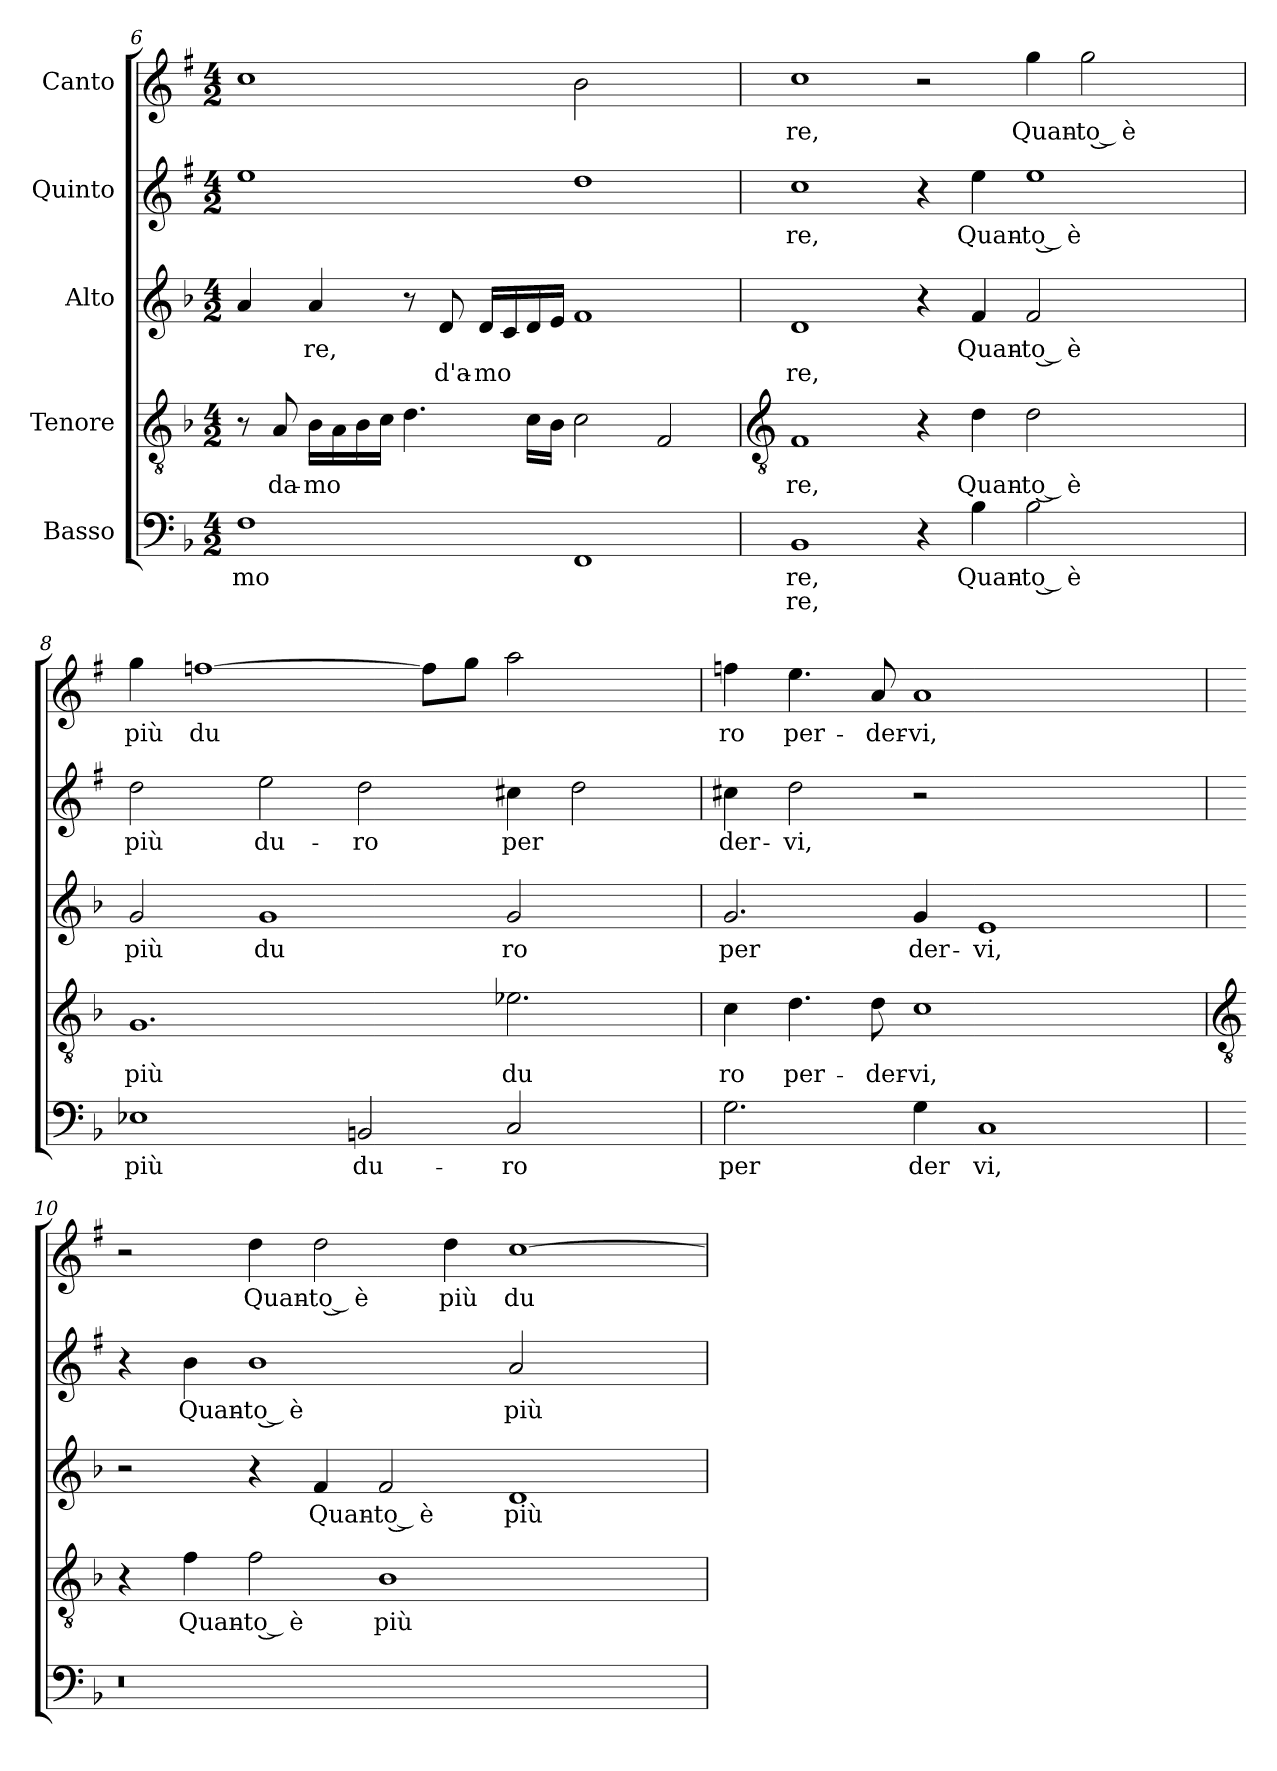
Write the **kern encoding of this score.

**kern	**text	**text	**kern	**text	**kern	**text	**text	**kern	**text	**kern	**text
*part5	*part5	*part5	*part4	*part4	*part3	*part3	*part3	*part2	*part2	*part1	*part1
*staff5	*staff5	*staff5	*staff4	*staff4	*staff3	*staff3	*staff3	*staff2	*staff2	*staff1	*staff1
*I"Basso	*	*	*I"Tenore	*	*I"Alto	*	*	*I"Quinto	*	*I"Canto	*
*clefF4	*	*	*clefGv2	*	*clefG2	*	*	*clefG2	*	*clefG2	*
*	*	*	*	*	*	*	*	*ITrd1c2	*	*ITrd1c2	*
*k[b-]	*	*	*k[b-]	*	*k[b-]	*	*	*k[b-]	*	*k[b-]	*
*F:	*	*	*F:	*	*F:	*	*	*F:	*	*F:	*
*M4/2	*	*	*M4/2	*	*M4/2	*	*	*M4/2	*	*M4/2	*
=6	=6	=6	=6	=6	=6	=6	=6	=6	=6	=6	=6
!	!LO:LY:b	!	!	!	!	!	!	!	!	!	!
1F	mo	.	8r	.	4a	.	.	1dd	.	1b-	.
!	!	!	!	!LO:LY:b	!	!	!	!	!	!	!
.	.	.	8A	da-	.	.	.	.	.	.	.
!	!	!	!	!LO:LY:b	!	!LO:LY:b	!	!	!	!	!
.	.	.	16B-LL	-mo	4a	re,	.	.	.	.	.
.	.	.	16A	.	.	.	.	.	.	.	.
.	.	.	16B-	.	.	.	.	.	.	.	.
.	.	.	16cJJ	.	.	.	.	.	.	.	.
.	.	.	4.d	.	8r	.	.	.	.	.	.
!	!	!	!	!	!	!	!LO:LY:b	!	!	!	!
.	.	.	.	.	8d	.	d'a-	.	.	.	.
!	!	!	!	!	!	!	!LO:LY:b	!	!	!	!
.	.	.	.	.	16dLL	.	-mo	.	.	.	.
.	.	.	.	.	16c	.	.	.	.	.	.
.	.	.	16cLL	.	16d	.	.	.	.	.	.
.	.	.	16B-JJ	.	16eJJ	.	.	.	.	.	.
1FF	.	.	2c	.	1f	.	.	1cc	.	2a	.
.	.	.	2F	.	.	.	.	.	.	2ryy	.
!!LO:LB:g=z
=7	=7	=7	=7	=7	=7	=7	=7	=7	=7	=7	=7
*	*	*	*clefGv2	*	*	*	*	*	*	*	*
!	!LO:LY:b	!LO:LY:b	!	!LO:LY:b	!	!	!LO:LY:b	!	!LO:LY:b	!	!LO:LY:b
1BB-	re,	re,	1F	re,	1d	.	re,	1b-	re,	1b-	re,
4r	.	.	4r	.	4r	.	.	4r	.	2r	.
!	!LO:LY:b	!	!	!LO:LY:b	!	!LO:LY:b	!	!	!LO:LY:b	!	!
4B-	Quan-	.	4d	Quan-	4f	Quan-	.	4dd	Quan-	.	.
!	!LO:LY:b	!	!	!LO:LY:b	!	!LO:LY:b	!	!	!LO:LY:b	!	!LO:LY:b
2B-	-to͜ è	.	2d	-to͜ è	2f	-to͜ è	.	1dd	-to͜ è	4ff	Quan-
!	!	!	!	!	!	!	!	!	!	!	!LO:LY:b
.	.	.	.	.	.	.	.	.	.	2ff	-to͜ è
2ryy	.	.	2ryy	.	2ryy	.	.	.	.	.	.
.	.	.	.	.	.	.	.	.	.	4ryy	.
=8	=8	=8	=8	=8	=8	=8	=8	=8	=8	=8	=8
!	!LO:LY:b	!	!	!LO:LY:b	!	!LO:LY:b	!	!	!LO:LY:b	!	!LO:LY:b
1E-X	più	.	1.G	più	2g	più	.	2cc	più	4ff	più
!	!	!	!	!	!	!	!	!	!	!	!LO:LY:b
.	.	.	.	.	.	.	.	.	.	[1ee-X	du
!	!	!	!	!	!	!LO:LY:b	!	!	!LO:LY:b	!	!
.	.	.	.	.	1g	du	.	2dd	du-	.	.
!	!LO:LY:b	!	!	!	!	!	!	!	!LO:LY:b	!	!
2BBn	du-	.	.	.	.	.	.	2cc	-ro	.	.
.	.	.	.	.	.	.	.	.	.	8ee-L]	.
.	.	.	.	.	.	.	.	.	.	8ffJ	.
!	!LO:LY:b	!	!	!LO:LY:b	!	!LO:LY:b	!	!	!LO:LY:b	!	!
2C	-ro	.	2.e-X	du	2g	ro	.	4bn	per	2gg	.
.	.	.	.	.	.	.	.	2cc	.	.	.
4ryy	.	.	.	.	4ryy	.	.	.	.	4ryy	.
=9	=9	=9	=9	=9	=9	=9	=9	=9	=9	=9	=9
!	!LO:LY:b	!	!	!LO:LY:b	!	!LO:LY:b	!	!	!LO:LY:b	!	!LO:LY:b
2.G	per	.	4c	ro	2.g	per	.	4bn	der-	4ee-X	ro
!	!	!	!	!LO:LY:b	!	!	!	!	!LO:LY:b	!	!LO:LY:b
.	.	.	4.d	per-	.	.	.	2cc	-vi,	4.dd	per-
!	!	!	!	!LO:LY:b	!	!	!	!	!	!	!LO:LY:b
.	.	.	8d	-der-	.	.	.	.	.	8g	-der-
!	!LO:LY:b	!	!	!LO:LY:b	!	!LO:LY:b	!	!	!	!	!LO:LY:b
4G	der	.	1c	-vi,	4g	der-	.	2r	.	1g	-vi,
!	!LO:LY:b	!	!	!	!	!LO:LY:b	!	!	!	!	!
1C	vi,	.	.	.	1e	-vi,	.	.	.	.	.
.	.	.	.	.	.	.	.	2.ryy	.	.	.
.	.	.	4ryy	.	.	.	.	.	.	4ryy	.
!!LO:LB:g=z
=10	=10	=10	=10	=10	=10	=10	=10	=10	=10	=10	=10
*	*	*	*clefGv2	*	*	*	*	*	*	*	*
0r	.	.	4r	.	2r	.	.	4r	.	2r	.
!	!	!	!	!LO:LY:b	!	!	!	!	!LO:LY:b	!	!
.	.	.	4f	Quan-	.	.	.	4a	Quan-	.	.
!	!	!	!	!LO:LY:b	!	!	!	!	!LO:LY:b	!	!LO:LY:b
.	.	.	2f	-to͜ è	4r	.	.	1a	-to͜ è	4cc	Quan-
!	!	!	!	!	!	!LO:LY:b	!	!	!	!	!LO:LY:b
.	.	.	.	.	4f	Quan-	.	.	.	2cc	-to͜ è
!	!	!	!	!LO:LY:b	!	!LO:LY:b	!	!	!	!	!
.	.	.	1B-	più	2f	-to͜ è	.	.	.	.	.
!	!	!	!	!	!	!	!	!	!	!	!LO:LY:b
.	.	.	.	.	.	.	.	.	.	4cc	più
!	!	!	!	!	!	!LO:LY:b	!	!	!LO:LY:b	!	!LO:LY:b
.	.	.	.	.	1d	più	.	2g	più	[1b-	du
2ryy	.	.	2ryy	.	.	.	.	2ryy	.	.	.
=	=	=	=	=	=	=	=	=	=	=	=
*-	*-	*-	*-	*-	*-	*-	*-	*-	*-	*-	*-
